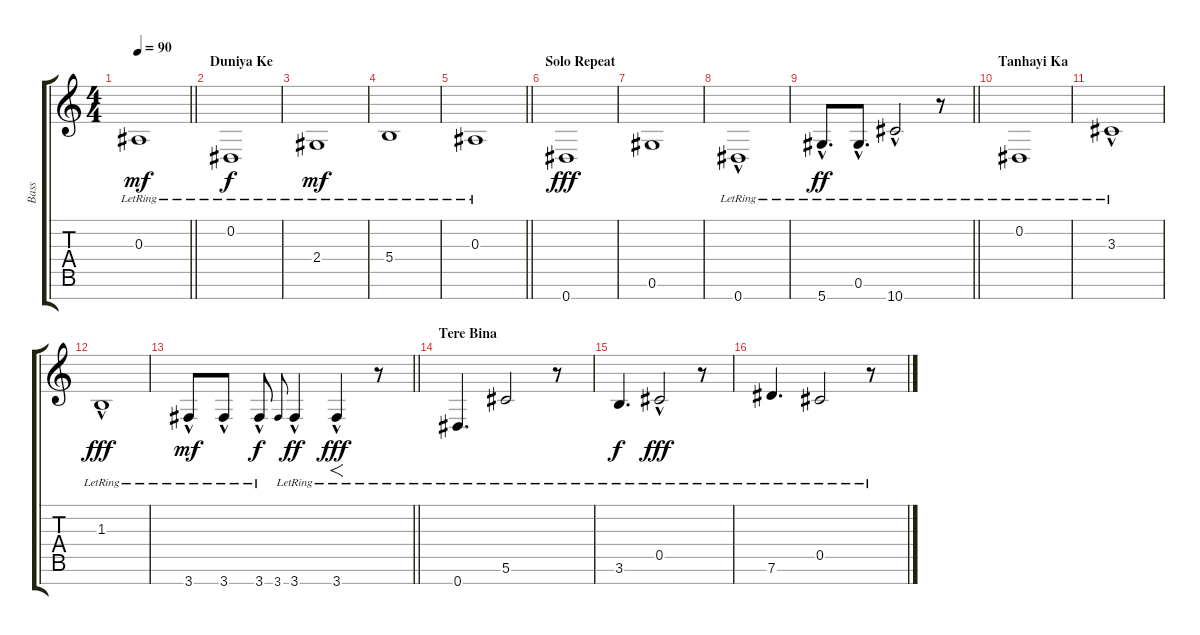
\track ("Bass" "Bass") {instrument electricbassfinger}
\staff {score tabs}
\tuning (Eb3 Eb2 Bb2 Gb2 Db3 Ab2 Eb2) {hide}
\ts (4 4)
\tempo 90
\clef g2
\barLineRight lightlight
\ks c
0.3{lr}.1{dy mf} |
\section ("" "Duniya Ke ")
0.2{lr}.1{dy f} |
2.4{lr}.1{dy mf} |
5.4{lr}.1 |
\barLineRight lightlight
0.3{lr}.1 |
\section ("" "Solo Repeat")
0.7.1{dy fff} |
0.6.1 |
0.7{hac lr}.1 |
\barLineRight lightlight
5.7{hac lr}.8{d dy ff} 0.6{hac lr}.8{d} 10.7{hac lr}.2 r.8 |
\section ("" "Tanhayi Ka")
0.2{lr}.1 |
3.3{hac lr}.1 |
1.3{hac lr}.1{dy fff} |
\barLineRight lightlight
3.7{hac lr}.8{dy mf} 3.7{hac lr}.8 3.7{hac lr}.8{dy f} 3.7.8{gr onbeat} 3.7{hac lr}.4{dy ff} 3.7{hac lr}.4{f dy fff} r.8 |
\section ("" "Tere Bina")
0.7{lr}.4{d} 5.6{lr}.2 r.8 |
3.6{lr}.4{d dy f} 0.5{hac lr}.2{dy fff} r.8 |
7.6{lr}.4{d} 0.5{lr}.2 r.8
